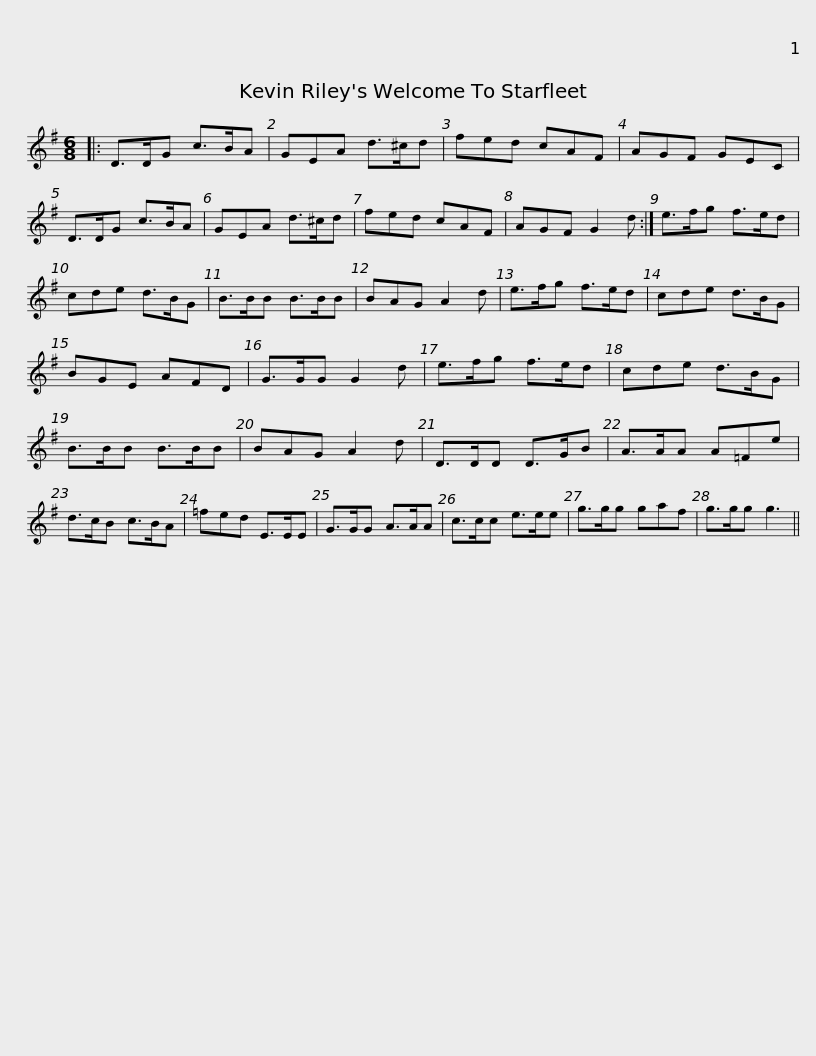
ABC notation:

X:1
L:1/8
M:6/8
I:linebreak $
K:G
V:1 treble
V:1
|: D>DG c>BA | GEA d>^cd | fed cAF | AGF GEC | D>DG c>BA | %5
 GEA d>^cd |$ fed cAF | AGF G2 d :| e>fg f>ed | cde d>BG | %10
 B>BB B>BB | BAG A2 d | e>fg f>ed |$ cde d>BG | BGE AFD | %15
 G>GG G2 d | e>fg f>ed | cde d>BG | B>BB B>BB | BAG A2 d |$ %20
 D>DD D>GB | A>AA A=Fe | d>cB c>BA | =fed E>EE | G>GG A>AA | %25
 c>cc e>ee |$ g>gg gaf | g>gg g3 || %28
